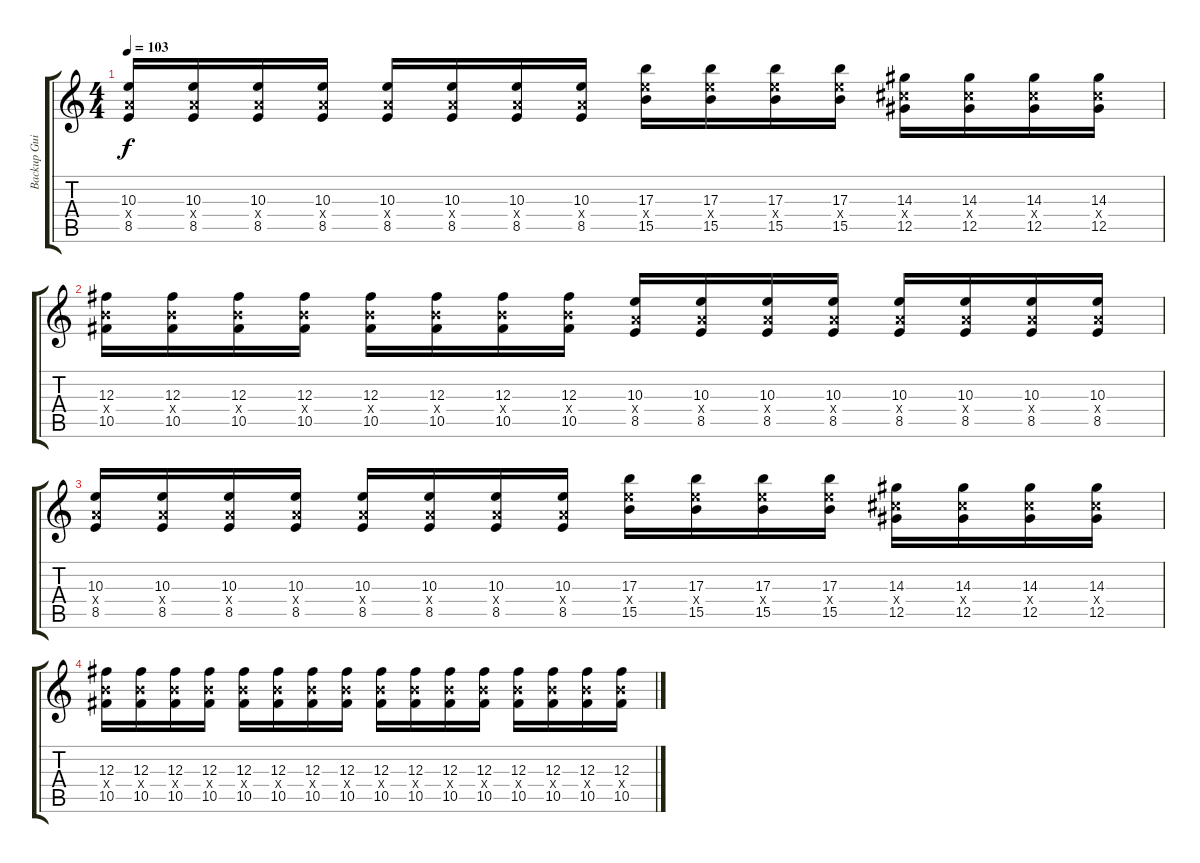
\track ("Backup Guitar" "Backup Gui") {instrument distortionguitar}
\staff {score tabs}
\tuning (Eb4 Bb3 Gb3 Db3 Ab2 Db2) {hide}
\ts (4 4)
\tempo 103
\clef g2
\ks c
(10.3 8.4{x} 8.5).16{dy f} (10.3 8.4{x} 8.5).16 (10.3 8.4{x} 8.5).16 (10.3 8.4{x} 8.5).16 (10.3 8.4{x} 8.5).16 (10.3 8.4{x} 8.5).16 (10.3 8.4{x} 8.5).16 (10.3 8.4{x} 8.5).16 (17.3 15.4{x} 15.5).16 (17.3 15.4{x} 15.5).16 (17.3 15.4{x} 15.5).16 (17.3 15.4{x} 15.5).16 (14.3 12.4{x} 12.5).16 (14.3 12.4{x} 12.5).16 (14.3 12.4{x} 12.5).16 (14.3 12.4{x} 12.5).16 |
(12.3 10.4{x} 10.5).16 (12.3 10.4{x} 10.5).16 (12.3 10.4{x} 10.5).16 (12.3 10.4{x} 10.5).16 (12.3 10.4{x} 10.5).16 (12.3 10.4{x} 10.5).16 (12.3 10.4{x} 10.5).16 (12.3 10.4{x} 10.5).16 (10.3 8.4{x} 8.5).16 (10.3 8.4{x} 8.5).16 (10.3 8.4{x} 8.5).16 (10.3 8.4{x} 8.5).16 (10.3 8.4{x} 8.5).16 (10.3 8.4{x} 8.5).16 (10.3 8.4{x} 8.5).16 (10.3 8.4{x} 8.5).16 |
(10.3 8.4{x} 8.5).16 (10.3 8.4{x} 8.5).16 (10.3 8.4{x} 8.5).16 (10.3 8.4{x} 8.5).16 (10.3 8.4{x} 8.5).16 (10.3 8.4{x} 8.5).16 (10.3 8.4{x} 8.5).16 (10.3 8.4{x} 8.5).16 (17.3 15.4{x} 15.5).16 (17.3 15.4{x} 15.5).16 (17.3 15.4{x} 15.5).16 (17.3 15.4{x} 15.5).16 (14.3 12.4{x} 12.5).16 (14.3 12.4{x} 12.5).16 (14.3 12.4{x} 12.5).16 (14.3 12.4{x} 12.5).16 |
(12.3 10.4{x} 10.5).16 (12.3 10.4{x} 10.5).16 (12.3 10.4{x} 10.5).16 (12.3 10.4{x} 10.5).16 (12.3 10.4{x} 10.5).16 (12.3 10.4{x} 10.5).16 (12.3 10.4{x} 10.5).16 (12.3 10.4{x} 10.5).16 (12.3 10.4{x} 10.5).16 (12.3 10.4{x} 10.5).16 (12.3 10.4{x} 10.5).16 (12.3 10.4{x} 10.5).16 (12.3 10.4{x} 10.5).16 (12.3 10.4{x} 10.5).16 (12.3 10.4{x} 10.5).16 (12.3 10.4{x} 10.5).16
